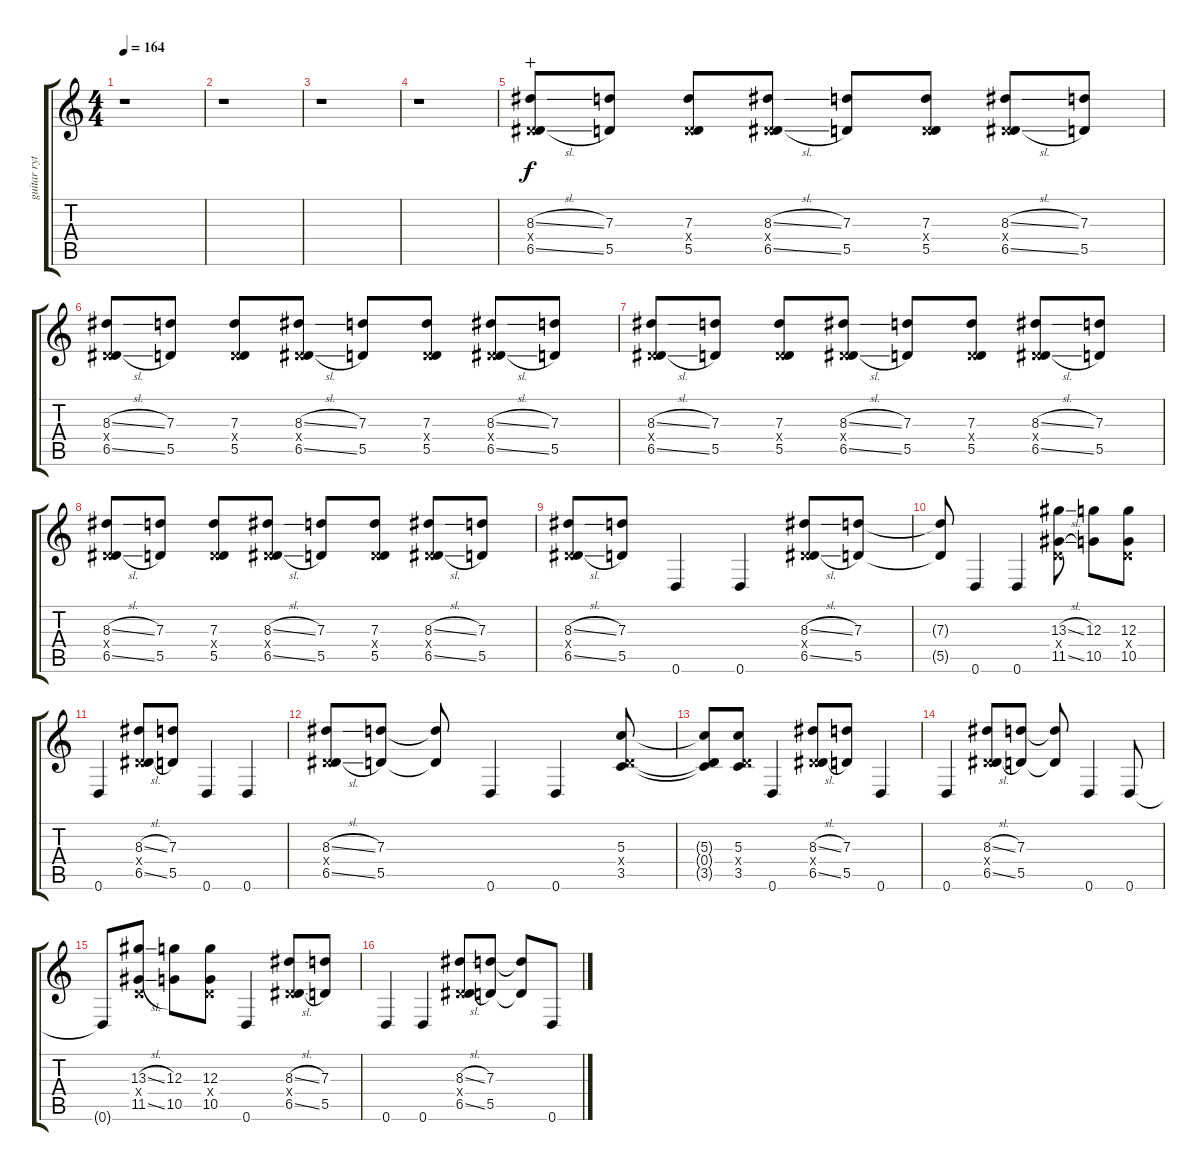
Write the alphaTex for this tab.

\track ("guitar rythem" "guitar ryt") {instrument distortionguitar}
\staff {score tabs}
\tuning (E4 B3 G3 D3 A2 D2) {hide}
\ts (4 4)
\tempo 164
\clef g2
\ks c
r.1{dy f} |
r.1 |
r.1 |
r.1 |
(8.3{sl} 0.4{x} 6.5{sl}).8{wahc} (7.3 5.5).8 (7.3 0.4{x} 5.5).8 (8.3{sl} 0.4{x} 6.5{sl}).8 (7.3 5.5).8 (7.3 0.4{x} 5.5).8 (8.3{sl} 0.4{x} 6.5{sl}).8 (7.3 5.5).8 |
(8.3{sl} 0.4{x} 6.5{sl}).8 (7.3 5.5).8 (7.3 0.4{x} 5.5).8 (8.3{sl} 0.4{x} 6.5{sl}).8 (7.3 5.5).8 (7.3 0.4{x} 5.5).8 (8.3{sl} 0.4{x} 6.5{sl}).8 (7.3 5.5).8 |
(8.3{sl} 0.4{x} 6.5{sl}).8 (7.3 5.5).8 (7.3 0.4{x} 5.5).8 (8.3{sl} 0.4{x} 6.5{sl}).8 (7.3 5.5).8 (7.3 0.4{x} 5.5).8 (8.3{sl} 0.4{x} 6.5{sl}).8 (7.3 5.5).8 |
(8.3{sl} 0.4{x} 6.5{sl}).8 (7.3 5.5).8 (7.3 0.4{x} 5.5).8 (8.3{sl} 0.4{x} 6.5{sl}).8 (7.3 5.5).8 (7.3 0.4{x} 5.5).8 (8.3{sl} 0.4{x} 6.5{sl}).8 (7.3 5.5).8 |
(8.3{sl} 0.4{x} 6.5{sl}).8 (7.3 5.5).8 0.6.4 0.6.4 (8.3{sl} 0.4{x} 6.5{sl}).8 (7.3 5.5).8 |
(7.3{t} 5.5{t}).8 0.6.4 0.6.4 (13.3{sl} 0.4{x} 11.5{sl}).8 (12.3 10.5).8 (12.3 0.4{x} 10.5).8 |
0.6.4 (8.3{sl} 0.4{x} 6.5{sl}).8 (7.3 5.5).8 0.6.4 0.6.4 |
(8.3{sl} 0.4{x} 6.5{sl}).8 (7.3 5.5).8 (7.3{t} 5.5{t}).8 0.6.4 0.6.4 (5.3 0.4{x} 3.5).8 |
(5.3{t} 0.4{t} 3.5{t}).8 (5.3 0.4{x} 3.5).8 0.6.4 (8.3{sl} 0.4{x} 6.5{sl}).8 (7.3 5.5).8 0.6.4 |
0.6.4 (8.3{sl} 0.4{x} 6.5{sl}).8 (7.3 5.5).8 (7.3{t} 5.5{t}).8 0.6.4 0.6.8 |
0.6{t}.8 (13.3{sl} 0.4{x} 11.5{sl}).8 (12.3 10.5).8 (12.3 0.4{x} 10.5).8 0.6.4 (8.3{sl} 0.4{x} 6.5{sl}).8 (7.3 5.5).8 |
0.6.4 0.6.4 (8.3{sl} 0.4{x} 6.5{sl}).8 (7.3 5.5).8 (7.3{t} 5.5{t}).8 0.6.8
